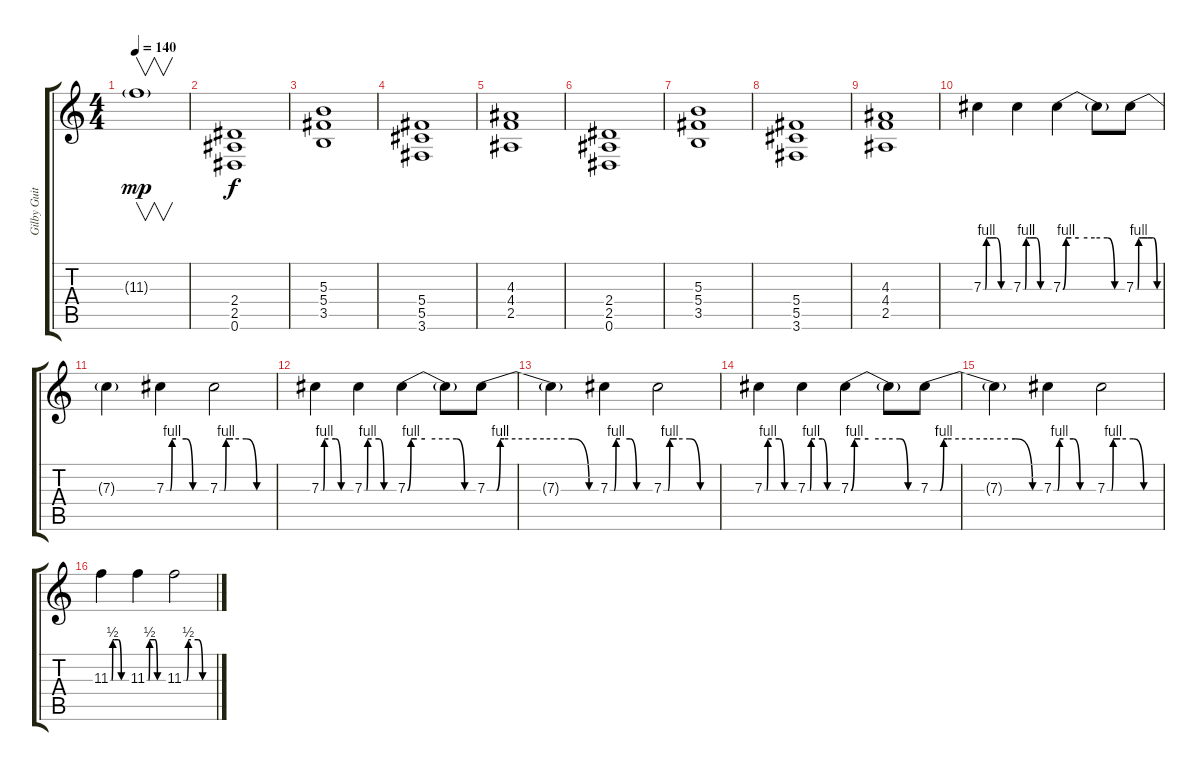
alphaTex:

\track ("Gilby Guitar 2" "Gilby Guit") {instrument distortionguitar}
\staff {score tabs}
\tuning (Eb4 Bb3 Gb3 Db3 Ab2 Eb2) {hide}
\ts (4 4)
\tempo 140
\clef g2
\ks c
11.3{g}.1{v dy mp} |
(2.4 2.5 0.6).1{dy f} |
(5.3 5.4 3.5).1 |
(5.4 5.5 3.6).1 |
(4.3 4.4 2.5).1 |
(2.4 2.5 0.6).1 |
(5.3 5.4 3.5).1 |
(5.4 5.5 3.6).1 |
(4.3 4.4 2.5).1 |
7.3{be (custom 0 0 5 0 7 4 9 4 15 4 30 4 41 0 45 0 60 0)}.4 7.3{be (custom 0 0 5 0 7 4 11 4 15 4 30 4 40 0 45 0 60 0)}.4 7.3{be (custom 0 0 3 4 8 4 15 4 30 4 42 4 49 0 60 0)}.4 7.3{t}.8 7.3{be (custom 0 0 5 0 7 4 9 4 15 4 30 4 41 4 45 4 54 0 58 0 60 0)}.8 |
7.3{t}.4 7.3{be (custom 0 0 6 0 9 4 15 4 30 4 40 0 45 0 60 0)}.4 7.3{be (custom 0 0 5 0 7 4 15 4 30 4 42 0 45 0 60 0)}.2 |
7.3{be (custom 0 0 5 0 7 4 9 4 15 4 30 4 41 0 45 0 60 0)}.4 7.3{be (custom 0 0 5 0 7 4 11 4 15 4 30 4 40 0 45 0 60 0)}.4 7.3{be (custom 0 0 3 4 8 4 15 4 30 4 42 4 49 0 60 0)}.4 7.3{t}.8 7.3{be (custom 0 0 5 0 7 4 9 4 15 4 30 4 41 4 45 4 54 0 58 0 60 0)}.8 |
7.3{t}.4 7.3{be (custom 0 0 6 0 9 4 15 4 30 4 40 0 45 0 60 0)}.4 7.3{be (custom 0 0 5 0 7 4 15 4 30 4 42 0 45 0 60 0)}.2 |
7.3{be (custom 0 0 5 0 7 4 9 4 15 4 30 4 41 0 45 0 60 0)}.4 7.3{be (custom 0 0 5 0 7 4 11 4 15 4 30 4 40 0 45 0 60 0)}.4 7.3{be (custom 0 0 3 4 8 4 15 4 30 4 42 4 49 0 60 0)}.4 7.3{t}.8 7.3{be (custom 0 0 5 0 7 4 9 4 15 4 30 4 41 4 45 4 54 0 58 0 60 0)}.8 |
7.3{t}.4 7.3{be (custom 0 0 6 0 9 4 15 4 30 4 40 0 45 0 60 0)}.4 7.3{be (custom 0 0 5 0 7 4 15 4 30 4 42 0 45 0 60 0)}.2 |
11.3{be (custom 0 0 6 0 9 2 15 2 30 2 41 0 45 0 60 0)}.4 11.3{be (custom 0 0 7 0 10 2 15 2 30 2 39 0 45 0 60 0)}.4 11.3{be (custom 0 0 6 0 10 2 15 2 30 2 39 0 45 0 60 0)}.2
